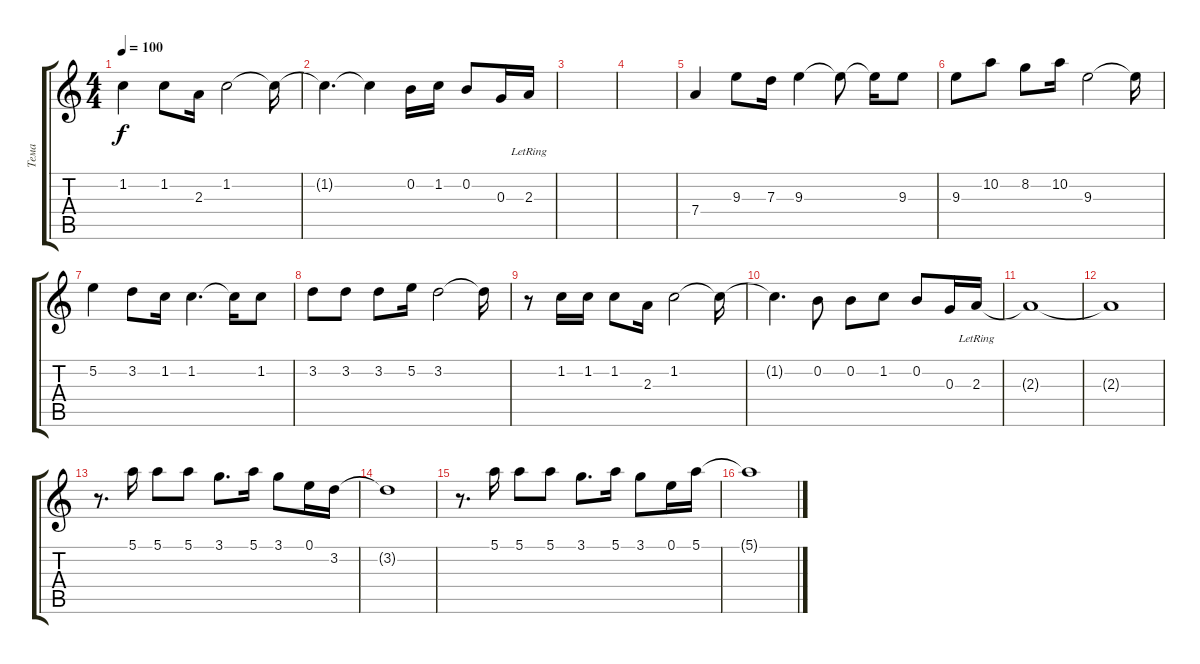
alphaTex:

\track ("Тема" "Тема") {instrument overdrivenguitar}
\staff {score tabs}
\tuning (E4 B3 G3 D3 A2 E2) {hide}
\ts (4 4)
\tempo 100
\clef g2
\ks c
1.2.4{dy f} 1.2.8 2.3.16 1.2.2 1.2{t}.16 |
1.2{t}.4{d} 1.2{t}.4 0.2.16 1.2.16 0.2.8 0.3.16 2.3{lr}.16 |
|
|
7.4.4 9.3.8 7.3.16 9.3.4 9.3{t}.8 9.3{t}.16 9.3.8 |
9.3.8 10.2.8 8.2.8 10.2.16 9.3.2 9.3{t}.16 |
5.2.4 3.2.8 1.2.16 1.2.4{d} 1.2{t}.16 1.2.8 |
3.2.8 3.2.8 3.2.8 5.2.16 3.2.2 3.2{t}.16 |
r.8 1.2.16 1.2.16 1.2.8 2.3.16 1.2.2 1.2{t}.16 |
1.2{t}.4{d} 0.2.8 0.2.8 1.2.8 0.2.8 0.3.16 2.3{lr}.16 |
2.3{t}.1 |
2.3{t}.1 |
r.8{d} 5.1.16 5.1.8 5.1.8 3.1.8{d} 5.1.16 3.1.8 0.1.16 3.2.16 |
3.2{t}.1 |
r.8{d} 5.1.16 5.1.8 5.1.8 3.1.8{d} 5.1.16 3.1.8 0.1.16 5.1.16 |
5.1{t}.1
